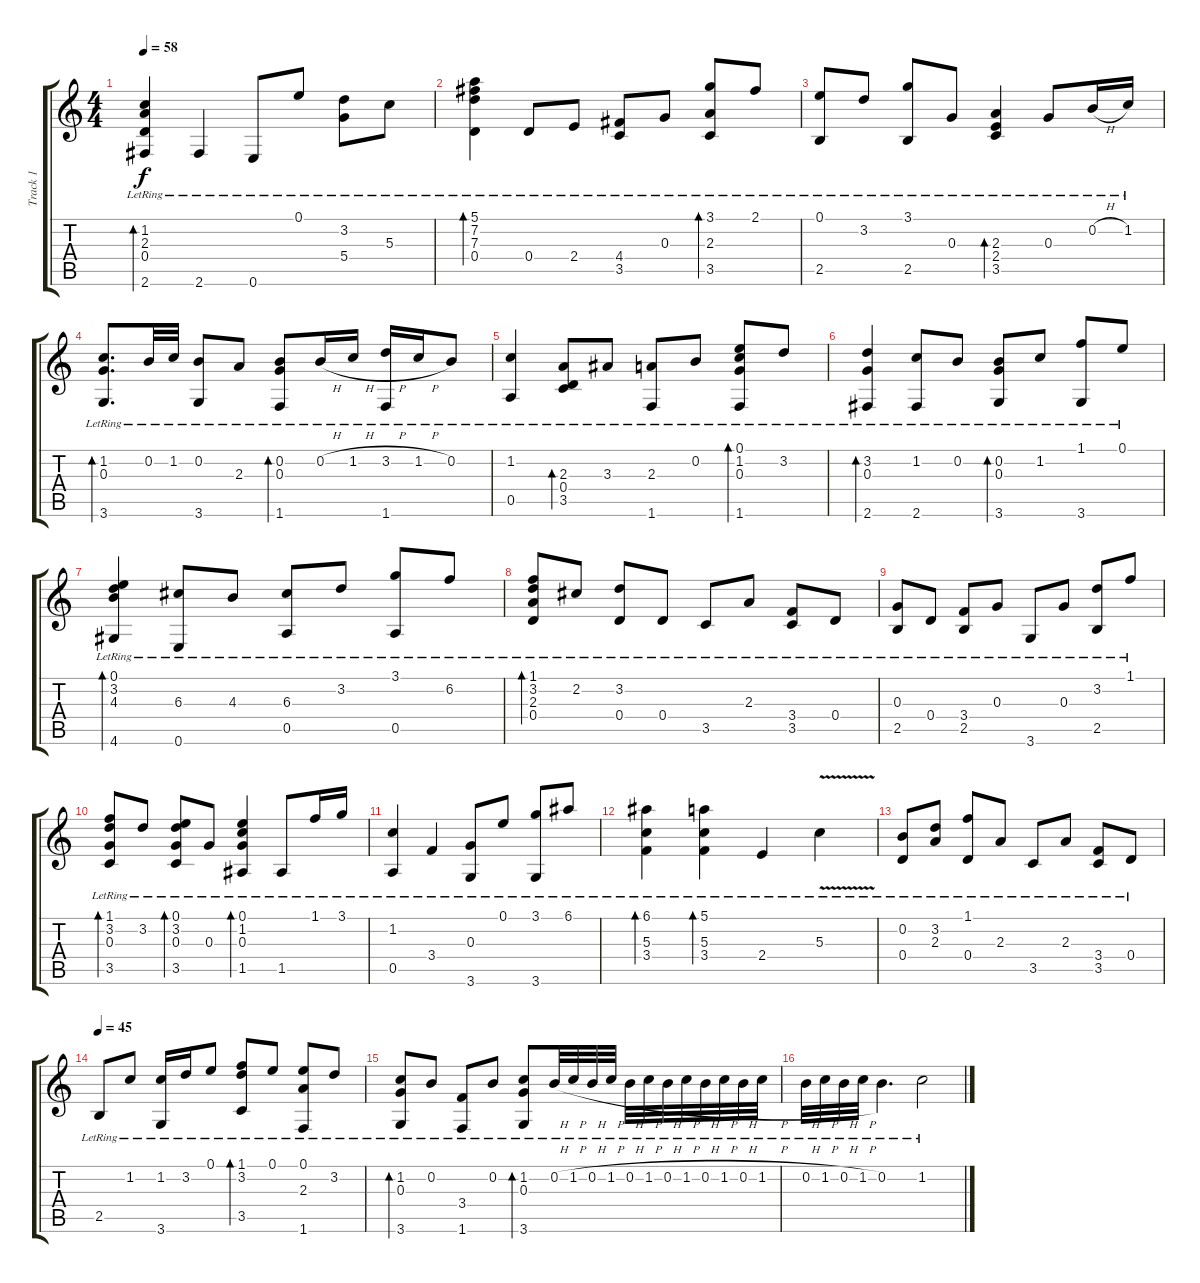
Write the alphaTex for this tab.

\track ("Track 1" "Track 1") {instrument acousticguitarsteel}
\staff {score tabs}
\tuning (E4 B3 G3 D3 A2 E2) {hide}
\ts (4 4)
\tempo 58
\clef g2
\ks c
(1.2{lr} 2.3{lr} 0.4{lr} 2.6{lr}).4{bd 240 dy f} 2.6{lr}.4 0.6{lr}.8 0.1{lr}.8 (3.2{lr} 5.4{lr}).8 5.3{lr}.8 |
(5.1{lr} 7.2{lr} 7.3{lr} 0.4{lr}).4{bd 240} 0.4{lr}.8 2.4{lr}.8 (4.4{lr} 3.5{lr}).8 0.3{lr}.8 (3.1{lr} 2.3{lr} 3.5{lr}).8{bd 480} 2.1{lr}.8 |
(0.1{lr} 2.5{lr}).8 3.2{lr}.8 (3.1{lr} 2.5{lr}).8 0.3{lr}.8 (2.3{lr} 2.4{lr} 3.5{lr}).4{bd 480} 0.3{lr}.8 0.2{h lr}.16 1.2{lr}.16 |
(1.2{lr} 0.3{lr} 3.6{lr}).8{d bd 240} 0.2{lr}.32 1.2{lr}.32 (0.2{lr} 3.6{lr}).8 2.3{lr}.8 (0.2{lr} 0.3{lr} 1.6{lr}).8{bd 240} 0.2{h lr}.16 1.2{h lr}.16 (3.2{h lr} 1.6{lr}).16 1.2{h lr}.16 0.2{lr}.8 |
(1.2{lr} 0.5{lr}).4 (2.3{lr} 0.4{lr} 3.5{lr}).8{bd 240} 3.3{lr}.8 (2.3{lr} 1.6{lr}).8 0.2{lr}.8 (0.1{lr} 1.2{lr} 0.3{lr} 1.6{lr}).8{bd 240} 3.2{lr}.8 |
(3.2{lr} 0.3{lr} 2.6{lr}).4{bd 240} (1.2{lr} 2.6{lr}).8 0.2{lr}.8 (0.2{lr} 0.3{lr} 3.6{lr}).8{bd 240} 1.2{lr}.8 (1.1{lr} 3.6{lr}).8 0.1{lr}.8 |
(0.1{lr} 3.2{lr} 4.3{lr} 4.6{lr}).4{bd 240} (6.3{lr} 0.6{lr}).8 4.3{lr}.8 (6.3{lr} 0.5{lr}).8 3.2{lr}.8 (3.1{lr} 0.5{lr}).8 6.2{lr}.8 |
(1.1{lr} 3.2{lr} 2.3{lr} 0.4{lr}).8{bd 240} 2.2{lr}.8 (3.2{lr} 0.4{lr}).8 0.4{lr}.8 3.5{lr}.8 2.3{lr}.8 (3.4{lr} 3.5{lr}).8 0.4{lr}.8 |
(0.3{lr} 2.5{lr}).8 0.4{lr}.8 (3.4{lr} 2.5{lr}).8 0.3{lr}.8 3.6{lr}.8 0.3{lr}.8 (3.2{lr} 2.5{lr}).8 1.1{lr}.8 |
(1.1{lr} 3.2{lr} 0.3{lr} 3.5{lr}).8{bd 240} 3.2{lr}.8 (0.1{lr} 3.2{lr} 0.3{lr} 3.5{lr}).8{bd 240} 0.3{lr}.8 (0.1{lr} 1.2{lr} 0.3{lr} 1.5{lr}).4{bd 240} 1.5{lr}.8 1.1{lr}.16 3.1{lr}.16 |
(1.2{lr} 0.5{lr}).4 3.4{lr}.4 (0.3{lr} 3.6{lr}).8 0.1{lr}.8 (3.1{lr} 3.6{lr}).8 6.1{lr}.8 |
(6.1{lr} 5.3{lr} 3.4{lr}).4{bd 240} (5.1{lr} 5.3{lr} 3.4{lr}).4{bd 240} 2.4{lr}.4 5.3{v lr}.4 |
(0.2{lr} 0.4{lr}).8 (3.2{lr} 2.3{lr}).8 (1.1{lr} 0.4{lr}).8 2.3{lr}.8 3.5{lr}.8 2.3{lr}.8 (3.4{lr} 3.5{lr}).8 0.4{lr}.8 |
\tempo 45
2.5{lr}.8 1.2{lr}.8 (1.2{lr} 3.6{lr}).16 3.2{lr}.16 0.1{lr}.8 (1.1{lr} 3.2{lr} 3.5{lr}).8{bd 240} 0.1{lr}.8 (0.1{lr} 2.3{lr} 1.6{lr}).8 3.2{lr}.8 |
(1.2{lr} 0.3{lr} 3.6{lr}).8{bd 240} 0.2{lr}.8 (3.4{lr} 1.6{lr}).8 0.2{lr}.8 (1.2{lr} 0.3{lr} 3.6{lr}).8{bd 240} 0.2{h lr}.32 1.2{h lr}.32 0.2{h lr}.32 1.2{h lr}.32 0.2{h lr}.32 1.2{h lr}.32 0.2{h lr}.32 1.2{h lr}.32 0.2{h lr}.32 1.2{h lr}.32 0.2{h lr}.32 1.2{h lr}.32 |
0.2{h lr}.32 1.2{h lr}.32 0.2{h lr}.32 1.2{h lr}.32 0.2{lr}.4{d} 1.2{lr}.2
